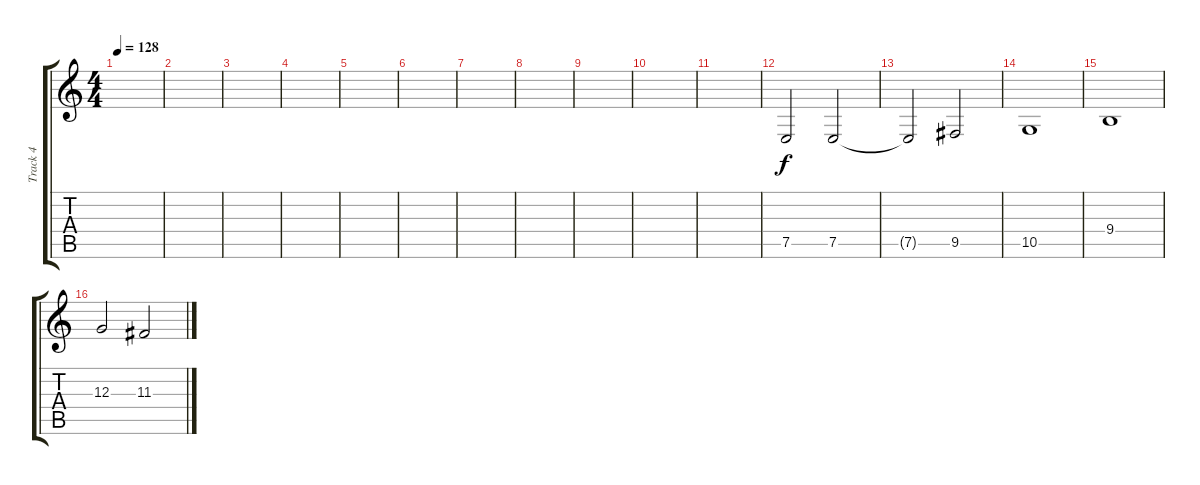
\track ("Track 4" "Track 4") {instrument cello}
\staff {score tabs}
\tuning (E4 B3 G3 D3 A2 E2) {hide}
\ts (4 4)
\tempo 128
\clef g2
\ks c
|
|
|
|
|
|
|
|
|
|
|
7.5.2{volume 16} 7.5.2 |
7.5{t}.2 9.5.2 |
10.5.1 |
9.4.1 |
12.3.2 11.3.2
